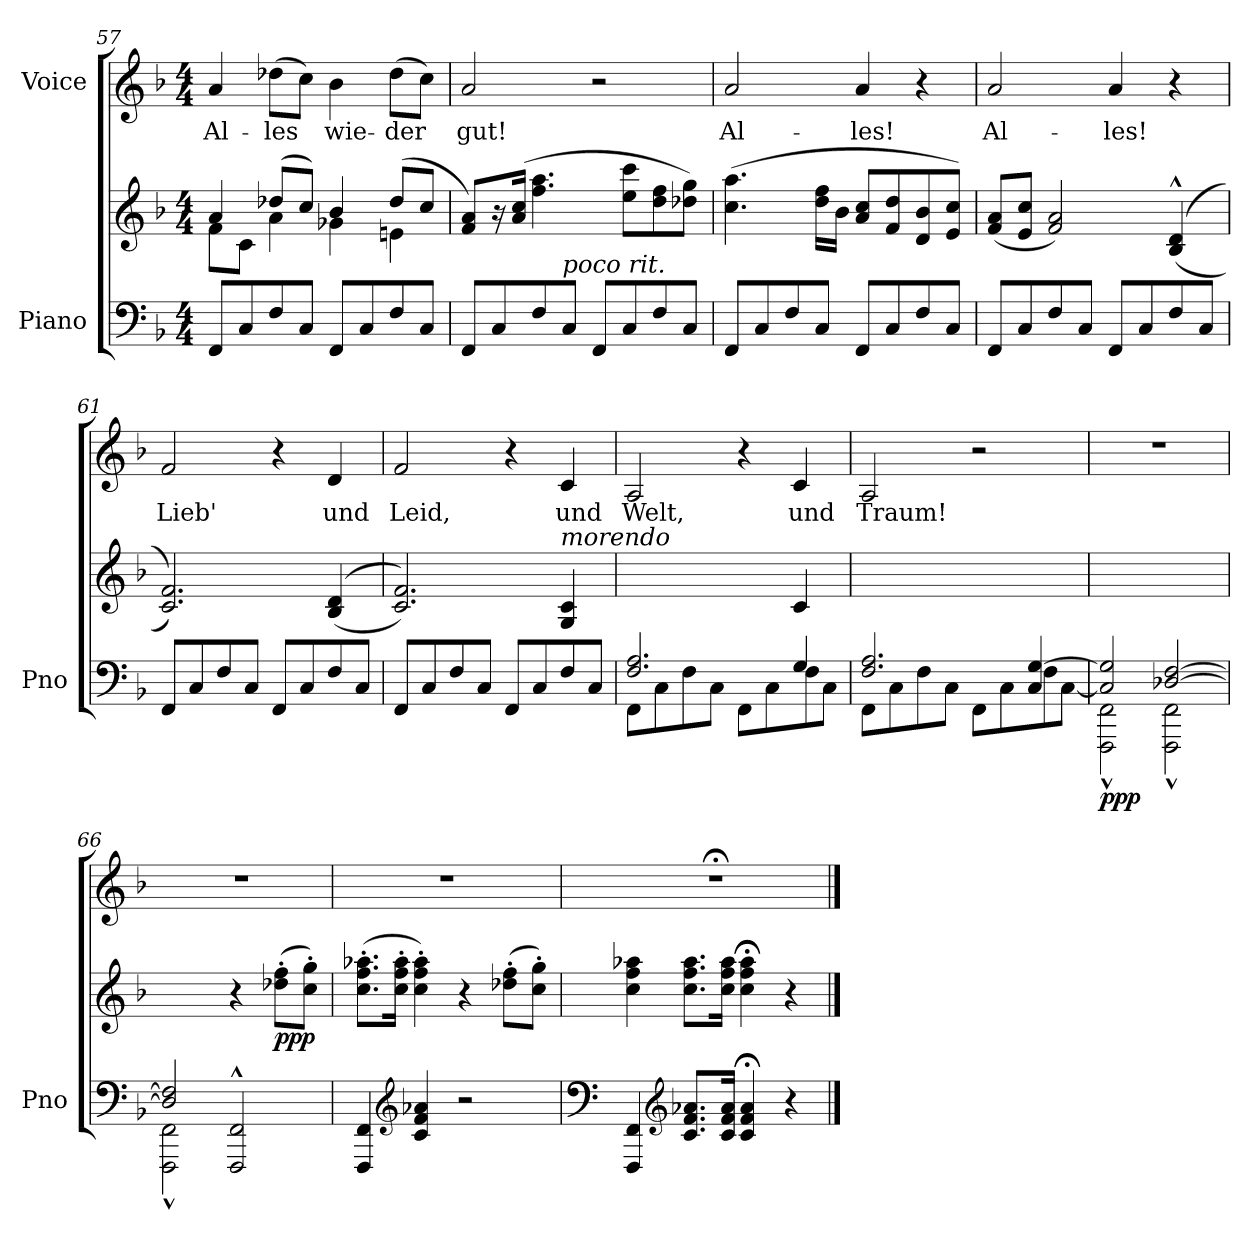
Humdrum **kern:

**kern	**kern	**dynam	**kern	**text
*part2	*part2	*part2	*part1	*part1
*staff3	*staff2	*staff2/3	*staff1	*staff1
*I"Piano	*	*	*I"Voice	*
*I'Pno	*	*	*	*
*clefF4	*clefG2	*	*clefG2	*
*k[b-]	*k[b-]	*	*k[b-]	*
*M4/4	*M4/4	*	*M4/4	*
=57	=57	=57	=57	=57
*	*^	*	*	*
8FF/L	4a/	8f\L	.	4a/	Al-
8C/	.	8c\J	.	.	.
8F/	(8dd-X/L	4a\	.	(8dd-X\L	-les
8C/J	8cc/J)	.	.	8cc\J)	.
8FF/L	4b-/	4g-X\	.	4b-\	wie-
8C/	.	.	.	.	.
8F/	(8dd-/L	4en\	.	(8dd-\L	-der
8C/J	8cc/J	.	.	8cc\J)	.
*	*v	*v	*	*	*
=58	=58	=58	=58	=58
8FF/L	8f/ 8a/L)	.	2a/	gut!
8C/	16r	.	.	.
.	(16a/ 16cc/JJ	.	.	.
8F/	4.ff\ 4.aa\	.	.	.
!LO:TX:i:t=poco rit.	!	!	!	!
8C/J	.	.	.	.
8FF/L	.	.	2r	.
8C/	8ee\ 8ccc\L	.	.	.
8F/	8dd\ 8ff\	.	.	.
8C/J	8dd-X\ 8gg\J)	.	.	.
=59	=59	=59	=59	=59
8FF/L	(4.cc\ 4.aa\	.	2a/	Al-
8C/	.	.	.	.
8F/	.	.	.	.
8C/J	16dd\ 16ff\LL	.	.	.
.	16b-\JJ	.	.	.
8FF/L	8a/ 8cc/L	.	4a/	-les!
8C/	8f/ 8dd/	.	.	.
8F/	8d/ 8b-/	.	4r	.
8C/J	8e/ 8cc/J)	.	.	.
=60	=60	=60	=60	=60
8FF/L	(8f/ 8a/L	.	2a/	Al-
8C/	8e/ 8cc/J	.	.	.
8F/	2f/ 2a/)	.	.	.
8C/J	.	.	.	.
8FF/L	.	.	4a/	-les!
8C/	.	.	.	.
8F/	((4B-/^^ 4d/^^	.	4r	.
8C/J	.	.	.	.
=61	=61	=61	=61	=61
8FF/L	2.c/ 2.f/))	.	2f/	Lieb'
8C/	.	.	.	.
8F/	.	.	.	.
8C/J	.	.	.	.
8FF/L	.	.	4r	.
8C/	.	.	.	.
8F/	((4B-/ 4d/	.	4d/	und
8C/J	.	.	.	.
=62	=62	=62	=62	=62
8FF/L	2.c/ 2.f/))	.	2f/	Leid,
8C/	.	.	.	.
8F/	.	.	.	.
8C/J	.	.	.	.
8FF/L	.	.	4r	.
8C/	.	.	.	.
!	!LO:TX:i:t=morendo	!	!	!
8F/	4G/ 4c/	.	4c/	und
8C/J	.	.	.	.
=63	=63	=63	=63	=63
*^	*	*	*	*
2.F/ 2.A/	8FF\L	2.ryy	.	2A/	Welt,
.	8C\	.	.	.	.
.	8F\	.	.	.	.
.	8C\J	.	.	.	.
.	8FF\L	.	.	4r	.
.	8C\	.	.	.	.
4G/	8F\	4c/	.	4c/	und
.	8C\J	.	.	.	.
=64	=64	=64	=64	=64	=64
2.F/ 2.A/	8FF\L	1ryy	.	2A/	Traum!
.	8C\	.	.	.	.
.	8F\	.	.	.	.
.	8C\J	.	.	.	.
.	8FF\L	.	.	2r	.
.	8C\	.	.	.	.
4C/ [4G/	8F\	.	.	.	.
.	[8C\J	.	.	.	.
=65	=65	=65	=65	=65	=65
!	!	!	!LO:DY:b=2	!	!
2C/] 2G/]	2FFF\^^ 2FF\^^	1ryy	ppp	1r	.
[2D-X/ [2F/	2FFF\^^ 2FF\^^	.	.	.	.
=66	=66	=66	=66	=66	=66
2D-/] 2F/]	2FFF\^^ 2FF\^^	2ryy	.	1r	.
2FFF/^^ 2FF/^^	2ryy	4r	.	.	.
!	!	!	!LO:DY:b	!	!
.	.	(8dd-X\' 8ff\'L	ppp	.	.
.	.	8cc\' 8gg\'J)	.	.	.
*v	*v	*	*	*	*
=67	=67	=67	=67	=67
4FFF/ 4FF/	(8.cc\' 8.ff\' 8.aa-X\'L	.	1r	.
.	16cc\' 16ff\' 16aa-\'Jk	.	.	.
*clefG2	*	*	*	*
4c/ 4f/ 4a-X/	4cc\' 4ff\' 4aa-\')	.	.	.
2r	4r	.	.	.
.	(8dd-X\' 8ff\'L	.	.	.
.	8cc\' 8gg\'J)	.	.	.
=68	=68	=68	=68	=68
*clefF4	*	*	*	*
4FFF/ 4FF/	4cc\ 4ff\ 4aa-X\	.	1r;<	.
*clefG2	*	*	*	*
8.c/ 8.f/ 8.a-X/L	8.cc\ 8.ff\ 8.aa-\L	.	.	.
16c/ 16f/ 16a-/Jk	16cc\ 16ff\ 16aa-\Jk	.	.	.
4c/;< 4f/;< 4a-/;<	4cc\;< 4ff\;< 4aa-\;<	.	.	.
4r	4r	.	.	.
==	==	==	==	==
*-	*-	*-	*-	*-
